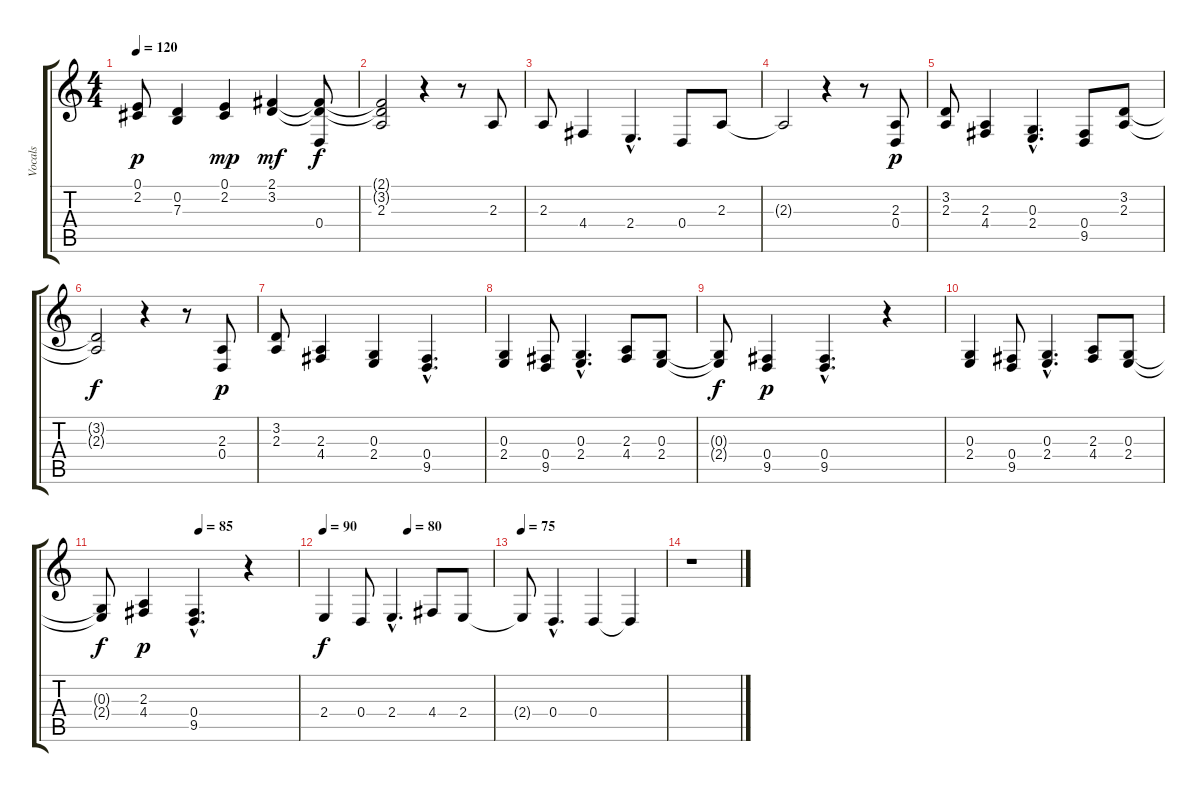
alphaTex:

\track ("Vocals" "Vocals") {instrument clarinet}
\staff {score tabs}
\tuning (E4 B3 G3 D3 A2 E2) {hide}
\ts (4 4)
\tempo 120
\clef g2
\ks c
(0.1 2.2).8{dy p} (0.2 7.3).4 (0.1 2.2).4{dy mp} (2.1 3.2).4{dy mf} (2.1{t} 3.2{t} 0.4).8{dy f} |
(2.1{t} 3.2{t} 2.3).2 r.4 r.8 2.3.8 |
2.3.8 4.4.4 2.4{hac}.4{d} 0.4.8 2.3.8 |
2.3{t}.2 r.4 r.8 (2.3 0.4).8{dy p} |
(3.2 2.3).8 (2.3 4.4).4 (0.3{hac} 2.4{hac}).4{d} (0.4 9.5).8 (3.2 2.3).8 |
(3.2{t} 2.3{t}).2{dy f} r.4 r.8 (2.3 0.4).8{dy p} |
(3.2 2.3).8 (2.3 4.4).4 (0.3 2.4).4 (0.4{hac} 9.5{hac}).4{d} |
(0.3 2.4).4 (0.4 9.5).8 (0.3{hac} 2.4{hac}).4{d} (2.3 4.4).8 (0.3 2.4).8 |
(0.3{t} 2.4{t}).8{dy f} (0.4 9.5).4{dy p} (0.4{hac} 9.5{hac}).4{d} r.4 |
(0.3 2.4).4{volume 10} (0.4 9.5).8 (0.3{hac} 2.4{hac}).4{d} (2.3 4.4).8 (0.3 2.4).8 |
\tempo (85 0.5)
(0.3{t} 2.4{t}).8{dy f} (2.3 4.4).4{dy p} (0.4{hac} 9.5{hac}).4{d} r.4 |
\tempo 90
\tempo (80 0.5)
2.4.4{dy f} 0.4.8 2.4{hac}.4{d} 4.4.8 2.4.8 |
\tempo 65
\tempo 75
2.4{t}.8 0.4{hac}.4{d} 0.4.4 0.4{t}.4 |
r.1
